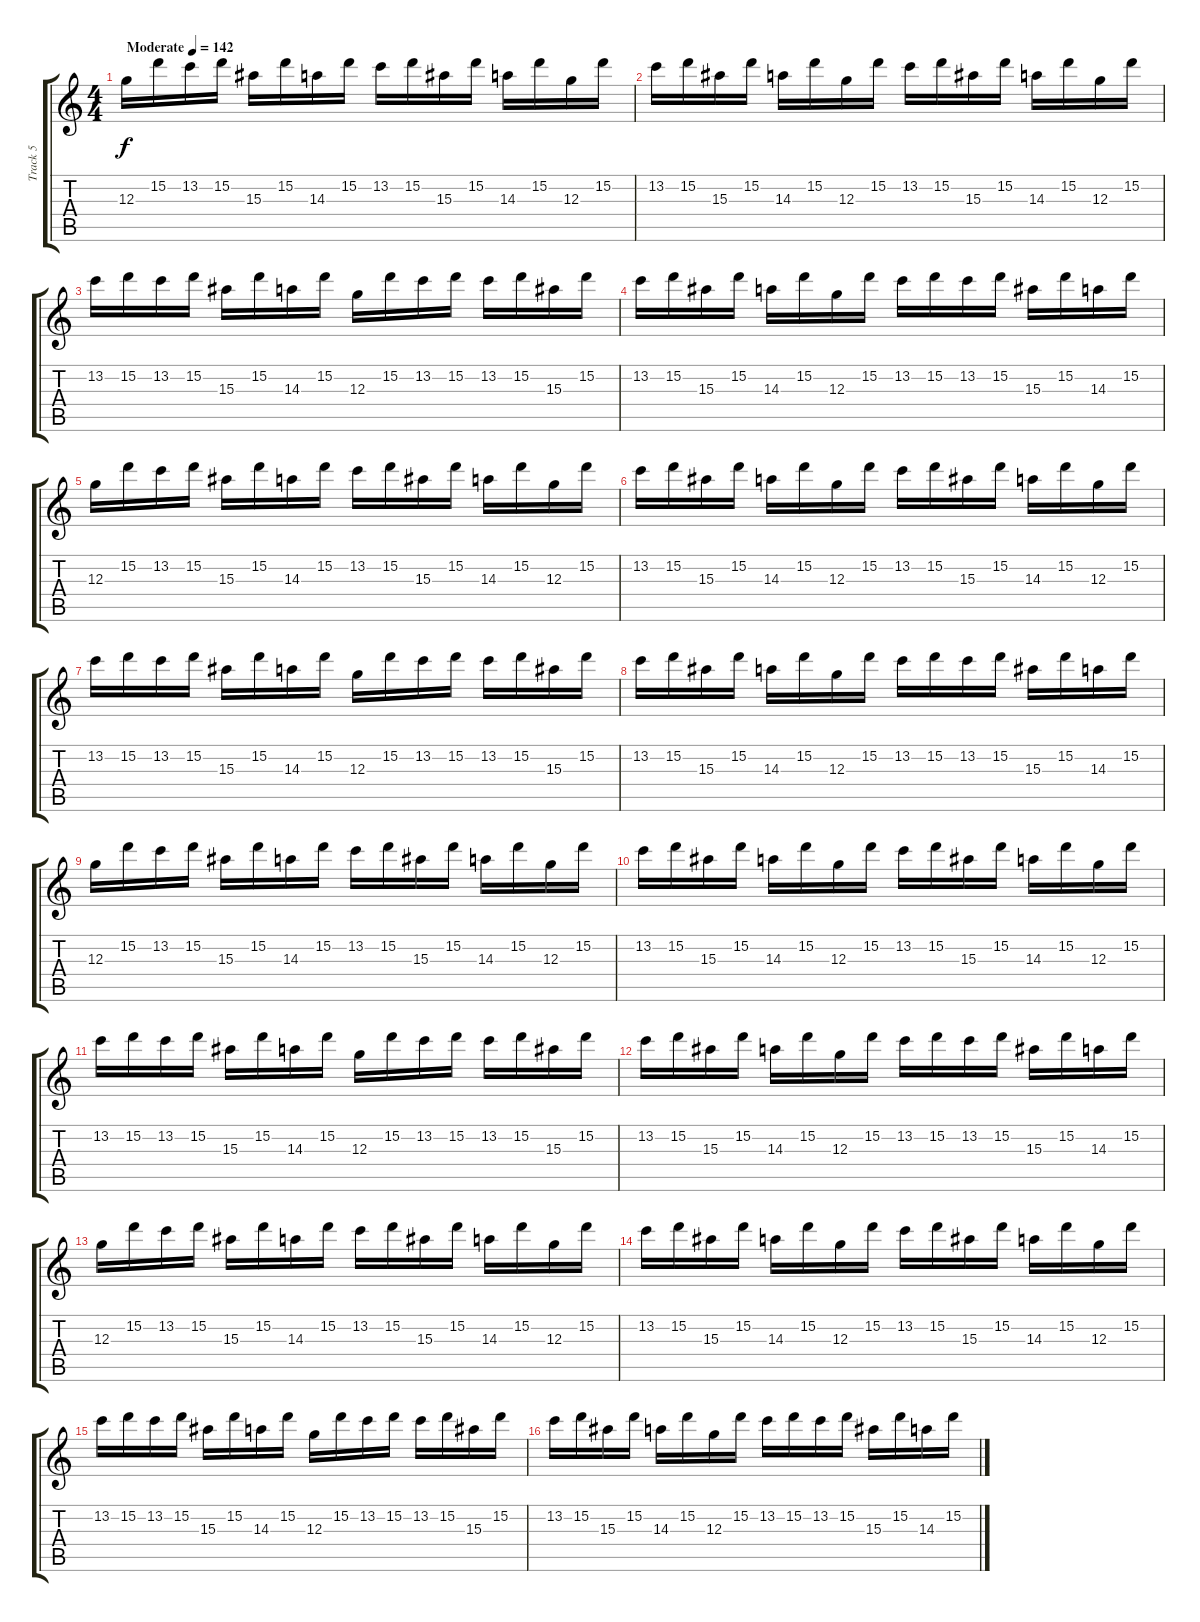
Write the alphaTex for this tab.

\track ("Track 5" "Track 5") {instrument electricguitarmuted}
\staff {score tabs}
\tuning (E4 B3 G3 D3 A2 E2) {hide}
\ts (4 4)
\tempo (142 "Moderate")
\clef g2
\ks c
12.3.16{dy f instrument electricguitarmuted} 15.2.16 13.2.16 15.2.16 15.3.16 15.2.16 14.3.16 15.2.16 13.2.16 15.2.16 15.3.16 15.2.16 14.3.16 15.2.16 12.3.16 15.2.16 |
13.2.16 15.2.16 15.3.16 15.2.16 14.3.16 15.2.16 12.3.16 15.2.16 13.2.16 15.2.16 15.3.16 15.2.16 14.3.16 15.2.16 12.3.16 15.2.16 |
13.2.16 15.2.16 13.2.16 15.2.16 15.3.16 15.2.16 14.3.16 15.2.16 12.3.16 15.2.16 13.2.16 15.2.16 13.2.16 15.2.16 15.3.16 15.2.16 |
13.2.16 15.2.16 15.3.16 15.2.16 14.3.16 15.2.16 12.3.16 15.2.16 13.2.16 15.2.16 13.2.16 15.2.16 15.3.16 15.2.16 14.3.16 15.2.16 |
12.3.16{volume 10} 15.2.16 13.2.16 15.2.16 15.3.16 15.2.16 14.3.16 15.2.16 13.2.16 15.2.16 15.3.16 15.2.16 14.3.16 15.2.16 12.3.16 15.2.16 |
13.2.16 15.2.16 15.3.16 15.2.16 14.3.16 15.2.16 12.3.16 15.2.16 13.2.16 15.2.16 15.3.16 15.2.16 14.3.16 15.2.16 12.3.16 15.2.16 |
13.2.16 15.2.16 13.2.16 15.2.16 15.3.16 15.2.16 14.3.16 15.2.16 12.3.16 15.2.16 13.2.16 15.2.16 13.2.16 15.2.16 15.3.16 15.2.16 |
13.2.16 15.2.16 15.3.16 15.2.16 14.3.16 15.2.16 12.3.16 15.2.16 13.2.16 15.2.16 13.2.16 15.2.16 15.3.16 15.2.16 14.3.16 15.2.16 |
12.3.16 15.2.16 13.2.16 15.2.16 15.3.16 15.2.16 14.3.16 15.2.16 13.2.16 15.2.16 15.3.16 15.2.16 14.3.16 15.2.16 12.3.16 15.2.16 |
13.2.16 15.2.16 15.3.16 15.2.16 14.3.16 15.2.16 12.3.16 15.2.16 13.2.16 15.2.16 15.3.16 15.2.16 14.3.16 15.2.16 12.3.16 15.2.16 |
13.2.16 15.2.16 13.2.16 15.2.16 15.3.16 15.2.16 14.3.16 15.2.16 12.3.16 15.2.16 13.2.16 15.2.16 13.2.16 15.2.16 15.3.16 15.2.16 |
13.2.16 15.2.16 15.3.16 15.2.16 14.3.16 15.2.16 12.3.16 15.2.16 13.2.16 15.2.16 13.2.16 15.2.16 15.3.16 15.2.16 14.3.16 15.2.16 |
12.3.16 15.2.16 13.2.16 15.2.16 15.3.16 15.2.16 14.3.16 15.2.16 13.2.16 15.2.16 15.3.16 15.2.16 14.3.16 15.2.16 12.3.16 15.2.16 |
13.2.16 15.2.16 15.3.16 15.2.16 14.3.16 15.2.16 12.3.16 15.2.16 13.2.16 15.2.16 15.3.16 15.2.16 14.3.16 15.2.16 12.3.16 15.2.16 |
13.2.16 15.2.16 13.2.16 15.2.16 15.3.16 15.2.16 14.3.16 15.2.16 12.3.16 15.2.16 13.2.16 15.2.16 13.2.16 15.2.16 15.3.16 15.2.16 |
13.2.16 15.2.16 15.3.16 15.2.16 14.3.16 15.2.16 12.3.16 15.2.16 13.2.16 15.2.16 13.2.16 15.2.16 15.3.16 15.2.16 14.3.16 15.2.16
